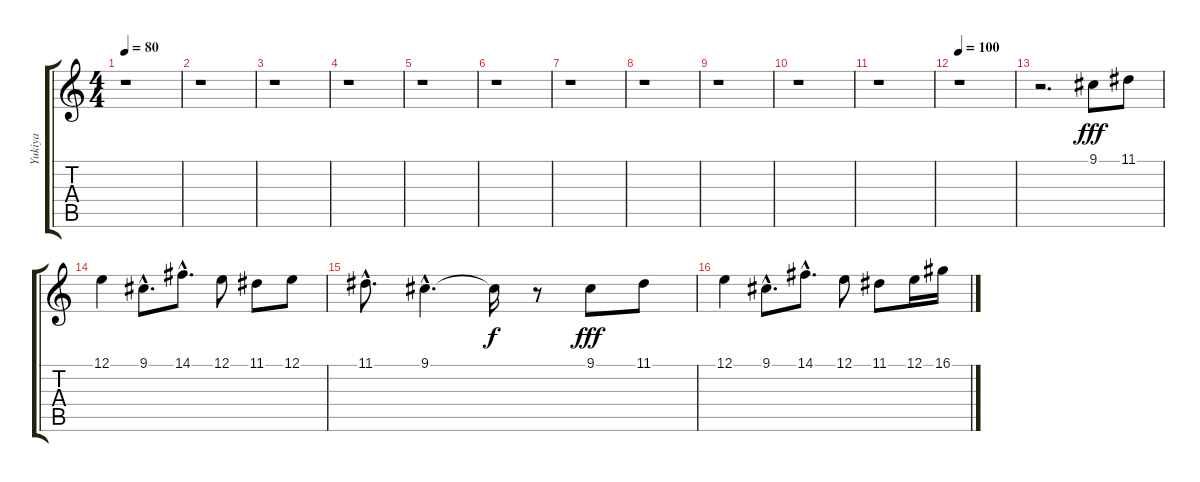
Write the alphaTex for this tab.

\track ("Yukiya" "Yukiya") {instrument fx3crystal}
\staff {score tabs}
\tuning (E4 B3 G3 D3 A2 E2) {hide}
\ts (4 4)
\tempo 80
\clef g2
\ks c
r.1{dy fff instrument fx3crystal} |
r.1 |
r.1 |
r.1 |
r.1 |
r.1 |
r.1 |
r.1 |
r.1 |
r.1 |
r.1 |
\tempo 100
r.1 |
r.2{d} 9.1.8 11.1.8 |
12.1.4 9.1{hac}.8{d} 14.1{hac}.8{d} 12.1.8 11.1.8 12.1.8 |
11.1{hac}.8{d} 9.1{hac}.4{d} 9.1{t}.16{dy f} r.8 9.1.8{dy fff} 11.1.8 |
12.1.4 9.1{hac}.8{d} 14.1{hac}.8{d} 12.1.8 11.1.8 12.1.16 16.1.16
